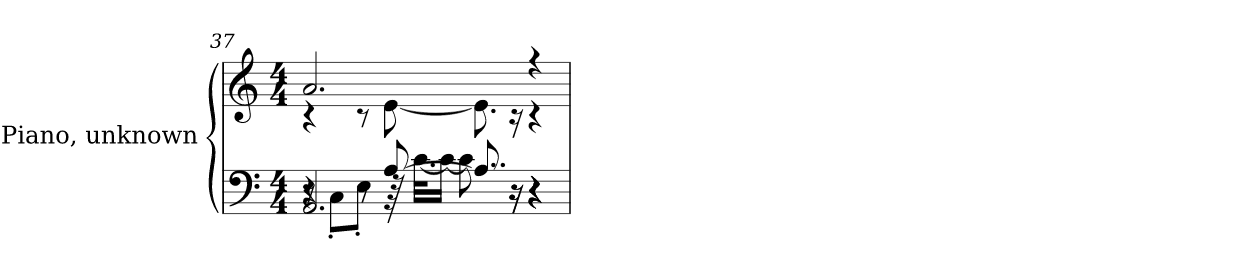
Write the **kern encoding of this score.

**kern	**kern
*part1	*part1
*staff2	*staff1
*I"Piano, unknown	*
*I'Pno.	*
*clefF4	*clefG2
*k[]	*k[]
*M4/4	*M4/4
=37	=37
*^	*^
*	*^	*	*
4r	8r	2.AA/	2.a/	4r
.	8C'\L	.	.	.
8r	8E'\J	.	.	8r
[8A/	64r	.	.	[8e\
.	[32.c\KLL	.	.	.
.	16c\JJ_	.	.	.
8.A/]	8.c\]	.	.	8.e\]
16r	16r	.	.	16r
4r	4r	4r	4r	4r
*v	*v	*v	*	*
*	*v	*v
=	=
*-	*-
